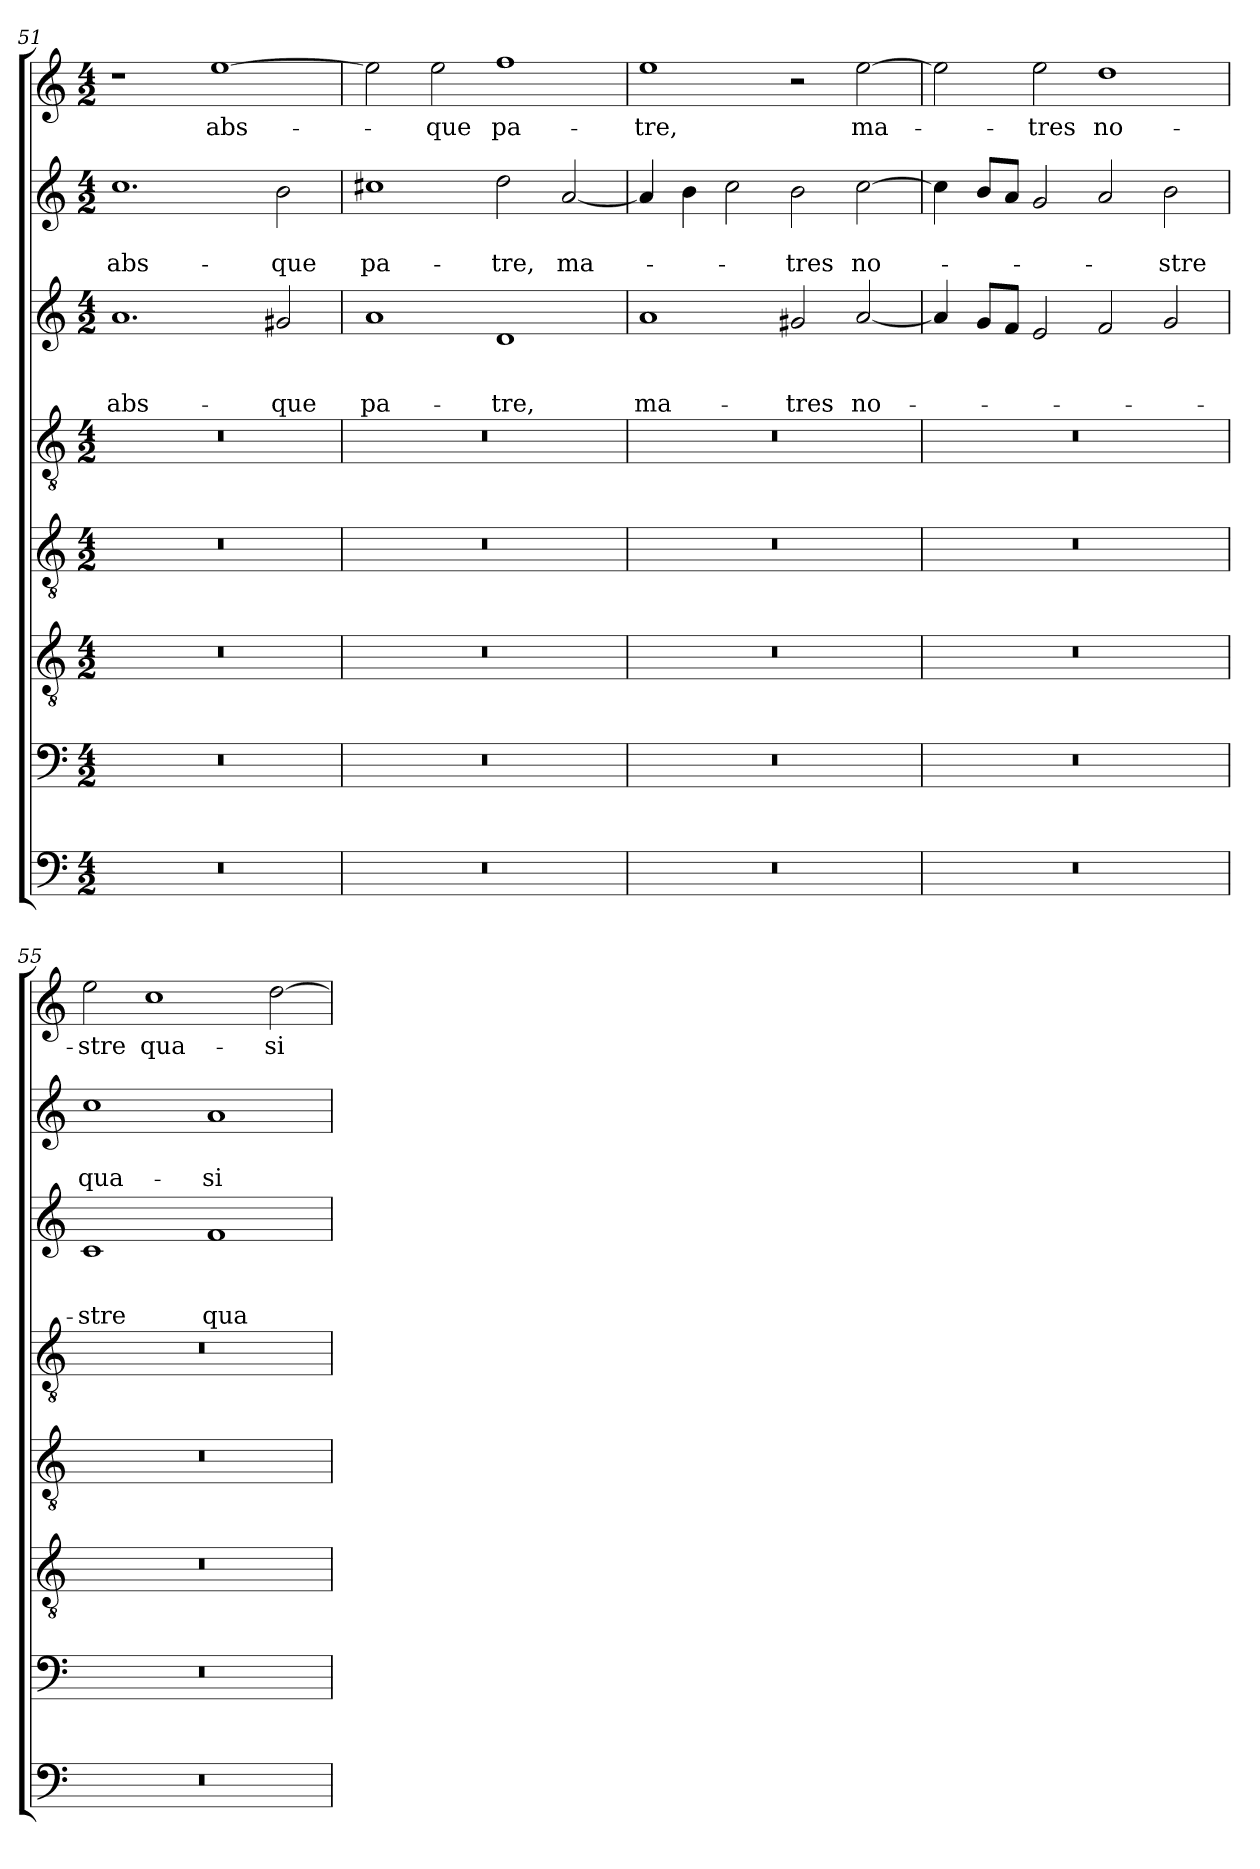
**kern	**kern	**kern	**kern	**kern	**kern	**text	**text	**text	**kern	**text	**text	**kern	**text
*part8	*part7	*part6	*part5	*part4	*part3	*part3	*part3	*part3	*part2	*part2	*part2	*part1	*part1
*staff8	*staff7	*staff6	*staff5	*staff4	*staff3	*staff3	*staff3	*staff3	*staff2	*staff2	*staff2	*staff1	*staff1
!!LO:LB:g=z
*clefF4	*clefF4	*clefGv2	*clefGv2	*clefGv2	*clefG2	*	*	*	*clefG2	*	*	*clefG2	*
*k[]	*k[]	*k[]	*k[]	*k[]	*k[]	*	*	*	*k[]	*	*	*k[]	*
*a:	*a:	*a:	*a:	*a:	*a:	*	*	*	*a:	*	*	*a:	*
*M4/2	*M4/2	*M4/2	*M4/2	*M4/2	*M4/2	*	*	*	*M4/2	*	*	*M4/2	*
=51	=51	=51	=51	=51	=51	=51	=51	=51	=51	=51	=51	=51	=51
0r	0r	0r	0r	0r	1.a	.	.	abs-	1.cc	.	abs-	1r	.
.	.	.	.	.	.	.	.	.	.	.	.	[1ee	abs-
.	.	.	.	.	2g#X/	.	.	-que	2b\	.	-que	.	.
=52	=52	=52	=52	=52	=52	=52	=52	=52	=52	=52	=52	=52	=52
0r	0r	0r	0r	0r	1a	.	.	pa-	1cc#X	.	pa-	2ee\]	.
.	.	.	.	.	.	.	.	.	.	.	.	2ee\	-que
.	.	.	.	.	1d	.	.	-tre,	2dd\	.	-tre,	1ff	pa-
.	.	.	.	.	.	.	.	.	[2a/	.	ma-	.	.
=53	=53	=53	=53	=53	=53	=53	=53	=53	=53	=53	=53	=53	=53
0r	0r	0r	0r	0r	1a	.	.	ma-	4a/]	.	.	1ee	-tre,
.	.	.	.	.	.	.	.	.	4b\	.	.	.	.
.	.	.	.	.	.	.	.	.	2cc\	.	.	.	.
.	.	.	.	.	2g#X/	.	.	-tres	2b\	.	-tres	2r	.
.	.	.	.	.	[2a/	.	.	no-	[2cc\	.	no-	[2ee\	ma-
=54	=54	=54	=54	=54	=54	=54	=54	=54	=54	=54	=54	=54	=54
0r	0r	0r	0r	0r	4a/]	.	.	.	4cc\]	.	.	2ee\]	.
.	.	.	.	.	8g/L	.	.	.	8b/L	.	.	.	.
.	.	.	.	.	8f/J	.	.	.	8a/J	.	.	.	.
.	.	.	.	.	2e/	.	.	.	2g/	.	.	2ee\	-tres
.	.	.	.	.	2f/	.	.	.	2a/	.	.	1dd	no-
.	.	.	.	.	2g/	.	.	.	2b\	.	-stre	.	.
=55	=55	=55	=55	=55	=55	=55	=55	=55	=55	=55	=55	=55	=55
0r	0r	0r	0r	0r	1c	.	.	-stre	1cc	.	qua-	2ee\	-stre
.	.	.	.	.	.	.	.	.	.	.	.	1cc	qua-
.	.	.	.	.	1f	.	.	qua-	1a	.	-si	.	.
.	.	.	.	.	.	.	.	.	.	.	.	[2dd\	-si
=	=	=	=	=	=	=	=	=	=	=	=	=	=
*-	*-	*-	*-	*-	*-	*-	*-	*-	*-	*-	*-	*-	*-
